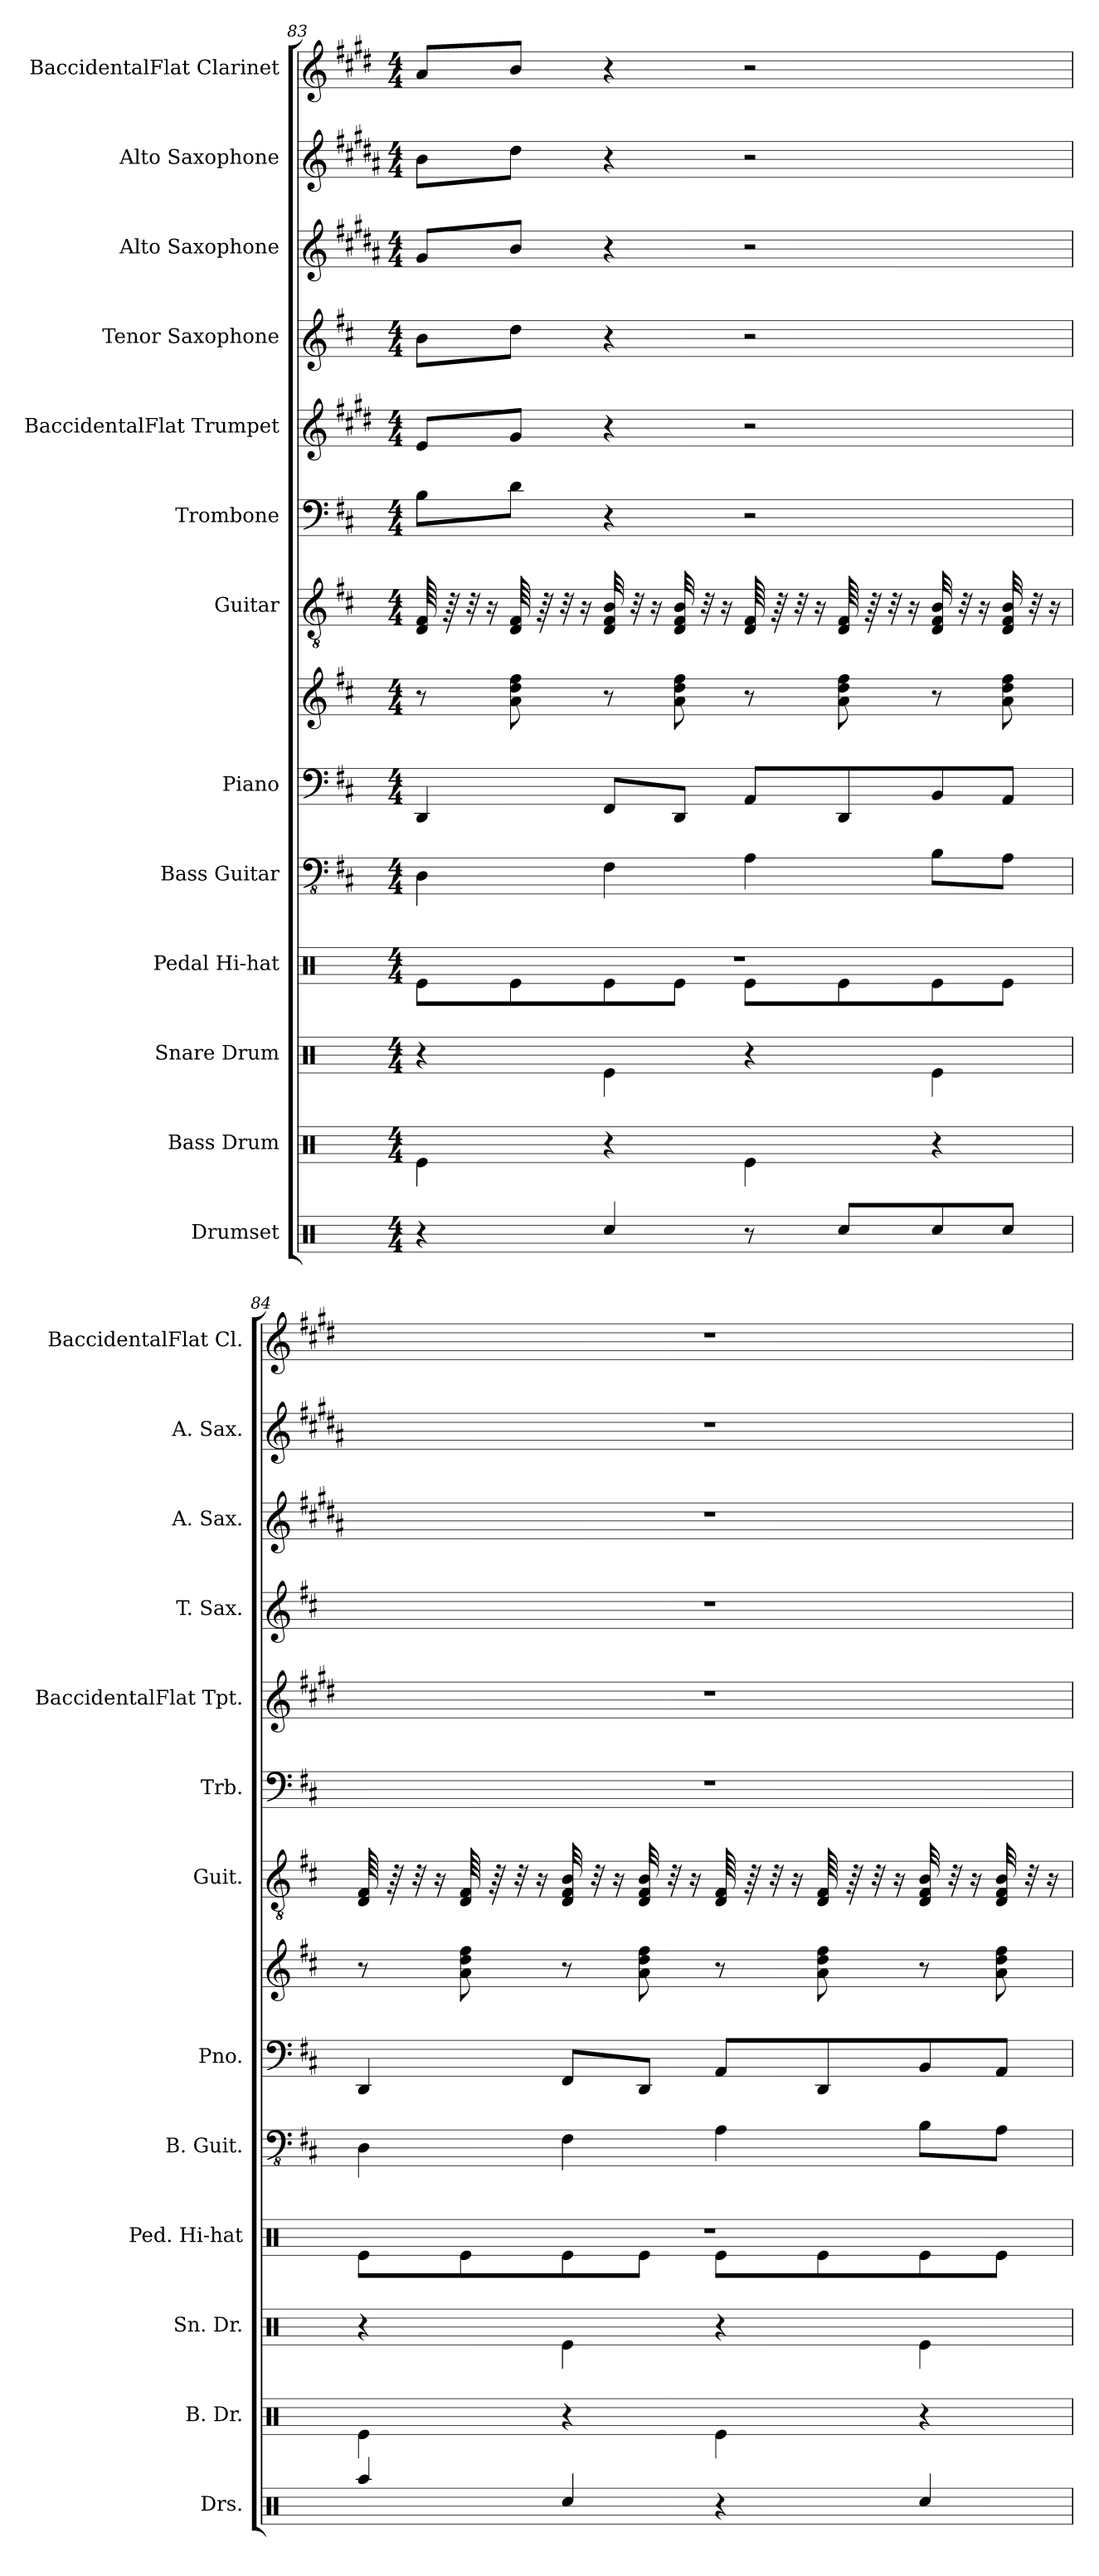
**kern	**kern	**kern	**kern	**kern	**kern	**kern	**kern	**kern	**kern	**kern	**kern	**kern	**kern
*part13	*part12	*part11	*part10	*part9	*part8	*part8	*part7	*part6	*part5	*part4	*part3	*part2	*part1
*staff14	*staff13	*staff12	*staff11	*staff10	*staff9	*staff8	*staff7	*staff6	*staff5	*staff4	*staff3	*staff2	*staff1
*I"Drumset	*I"Bass Drum	*I"Snare Drum	*I"Pedal Hi-hat	*I"Bass Guitar	*I"Piano	*	*I"Guitar	*I"Trombone	*I"BaccidentalFlat Trumpet	*I"Tenor Saxophone	*I"Alto Saxophone	*I"Alto Saxophone	*I"BaccidentalFlat Clarinet
*I'Drs.	*I'B. Dr.	*I'Sn. Dr.	*I'Ped. Hi-hat	*I'B. Guit.	*I'Pno.	*	*I'Guit.	*I'Trb.	*I'BaccidentalFlat Tpt.	*I'T. Sax.	*I'A. Sax.	*I'A. Sax.	*I'BaccidentalFlat Cl.
!!LO:PB:g=z
*clefX	*clefX	*clefX	*clefX	*clefFv4	*clefF4	*clefG2	*clefGv2	*clefF4	*clefG2	*clefG2	*clefG2	*clefG2	*clefG2
*	*	*	*	*	*	*	*	*	*ITrd1c2	*ITrd8c14	*ITrd5c9	*ITrd5c9	*ITrd1c2
*k[]	*k[]	*k[]	*k[]	*k[f#c#]	*k[f#c#]	*k[f#c#]	*k[f#c#]	*k[f#c#]	*k[f#c#]	*k[f#c#]	*k[f#c#]	*k[f#c#]	*k[f#c#]
*M4/4	*M4/4	*M4/4	*M4/4	*M4/4	*M4/4	*M4/4	*M4/4	*M4/4	*M4/4	*M4/4	*M4/4	*M4/4	*M4/4
=83	=83	=83	=83	=83	=83	=83	=83	=83	=83	=83	=83	=83	=83
*	*	*	*^	*	*	*	*	*	*	*	*	*	*
4r	4Re\	4r	1r	8Re\L	4DD\	4DD/	8r	64D/ 64F#/	8B\L	8d/L	8B\L	8B/L	8d\L	8g/L
.	.	.	.	.	.	.	.	64r	.	.	.	.	.	.
.	.	.	.	.	.	.	.	32r	.	.	.	.	.	.
.	.	.	.	.	.	.	.	16r	.	.	.	.	.	.
.	.	.	.	8Re\	.	.	8a\ 8dd\ 8ff#\	64D/ 64F#/	8d\J	8f#/J	8d\J	8d/J	8f#\J	8a/J
.	.	.	.	.	.	.	.	64r	.	.	.	.	.	.
.	.	.	.	.	.	.	.	32r	.	.	.	.	.	.
.	.	.	.	.	.	.	.	16r	.	.	.	.	.	.
4Rcc/	4r	4Re\	.	8Re\	4FF#\	8FF#/L	8r	32D/ 32F#/ 32B/	4r	4r	4r	4r	4r	4r
.	.	.	.	.	.	.	.	32r	.	.	.	.	.	.
.	.	.	.	.	.	.	.	16r	.	.	.	.	.	.
.	.	.	.	8Re\J	.	8DD/J	8a\ 8dd\ 8ff#\	32D/ 32F#/ 32B/	.	.	.	.	.	.
.	.	.	.	.	.	.	.	32r	.	.	.	.	.	.
.	.	.	.	.	.	.	.	16r	.	.	.	.	.	.
8r	4Re\	4r	.	8Re\L	4AA\	8AA/L	8r	64D/ 64F#/	2r	2r	2r	2r	2r	2r
.	.	.	.	.	.	.	.	64r	.	.	.	.	.	.
.	.	.	.	.	.	.	.	32r	.	.	.	.	.	.
.	.	.	.	.	.	.	.	16r	.	.	.	.	.	.
8Rcc/L	.	.	.	8Re\	.	8DD/	8a\ 8dd\ 8ff#\	64D/ 64F#/	.	.	.	.	.	.
.	.	.	.	.	.	.	.	64r	.	.	.	.	.	.
.	.	.	.	.	.	.	.	32r	.	.	.	.	.	.
.	.	.	.	.	.	.	.	16r	.	.	.	.	.	.
8Rcc/	4r	4Re\	.	8Re\	8BB\L	8BB/	8r	32D/ 32F#/ 32B/	.	.	.	.	.	.
.	.	.	.	.	.	.	.	32r	.	.	.	.	.	.
.	.	.	.	.	.	.	.	16r	.	.	.	.	.	.
8Rcc/J	.	.	.	8Re\J	8AA\J	8AA/J	8a\ 8dd\ 8ff#\	32D/ 32F#/ 32B/	.	.	.	.	.	.
.	.	.	.	.	.	.	.	32r	.	.	.	.	.	.
.	.	.	.	.	.	.	.	16r	.	.	.	.	.	.
!!LO:PB:g=z
=84	=84	=84	=84	=84	=84	=84	=84	=84	=84	=84	=84	=84	=84	=84
4Raa/	4Re\	4r	1r	8Re\L	4DD\	4DD/	8r	64D/ 64F#/	1r	1r	1r	1r	1r	1r
.	.	.	.	.	.	.	.	64r	.	.	.	.	.	.
.	.	.	.	.	.	.	.	32r	.	.	.	.	.	.
.	.	.	.	.	.	.	.	16r	.	.	.	.	.	.
.	.	.	.	8Re\	.	.	8a\ 8dd\ 8ff#\	64D/ 64F#/	.	.	.	.	.	.
.	.	.	.	.	.	.	.	64r	.	.	.	.	.	.
.	.	.	.	.	.	.	.	32r	.	.	.	.	.	.
.	.	.	.	.	.	.	.	16r	.	.	.	.	.	.
4Rcc/	4r	4Re\	.	8Re\	4FF#\	8FF#/L	8r	32D/ 32F#/ 32B/	.	.	.	.	.	.
.	.	.	.	.	.	.	.	32r	.	.	.	.	.	.
.	.	.	.	.	.	.	.	16r	.	.	.	.	.	.
.	.	.	.	8Re\J	.	8DD/J	8a\ 8dd\ 8ff#\	32D/ 32F#/ 32B/	.	.	.	.	.	.
.	.	.	.	.	.	.	.	32r	.	.	.	.	.	.
.	.	.	.	.	.	.	.	16r	.	.	.	.	.	.
4r	4Re\	4r	.	8Re\L	4AA\	8AA/L	8r	64D/ 64F#/	.	.	.	.	.	.
.	.	.	.	.	.	.	.	64r	.	.	.	.	.	.
.	.	.	.	.	.	.	.	32r	.	.	.	.	.	.
.	.	.	.	.	.	.	.	16r	.	.	.	.	.	.
.	.	.	.	8Re\	.	8DD/	8a\ 8dd\ 8ff#\	64D/ 64F#/	.	.	.	.	.	.
.	.	.	.	.	.	.	.	64r	.	.	.	.	.	.
.	.	.	.	.	.	.	.	32r	.	.	.	.	.	.
.	.	.	.	.	.	.	.	16r	.	.	.	.	.	.
4Rcc/	4r	4Re\	.	8Re\	8BB\L	8BB/	8r	32D/ 32F#/ 32B/	.	.	.	.	.	.
.	.	.	.	.	.	.	.	32r	.	.	.	.	.	.
.	.	.	.	.	.	.	.	16r	.	.	.	.	.	.
.	.	.	.	8Re\J	8AA\J	8AA/J	8a\ 8dd\ 8ff#\	32D/ 32F#/ 32B/	.	.	.	.	.	.
.	.	.	.	.	.	.	.	32r	.	.	.	.	.	.
.	.	.	.	.	.	.	.	16r	.	.	.	.	.	.
*	*	*	*v	*v	*	*	*	*	*	*	*	*	*	*
=	=	=	=	=	=	=	=	=	=	=	=	=	=
*-	*-	*-	*-	*-	*-	*-	*-	*-	*-	*-	*-	*-	*-
